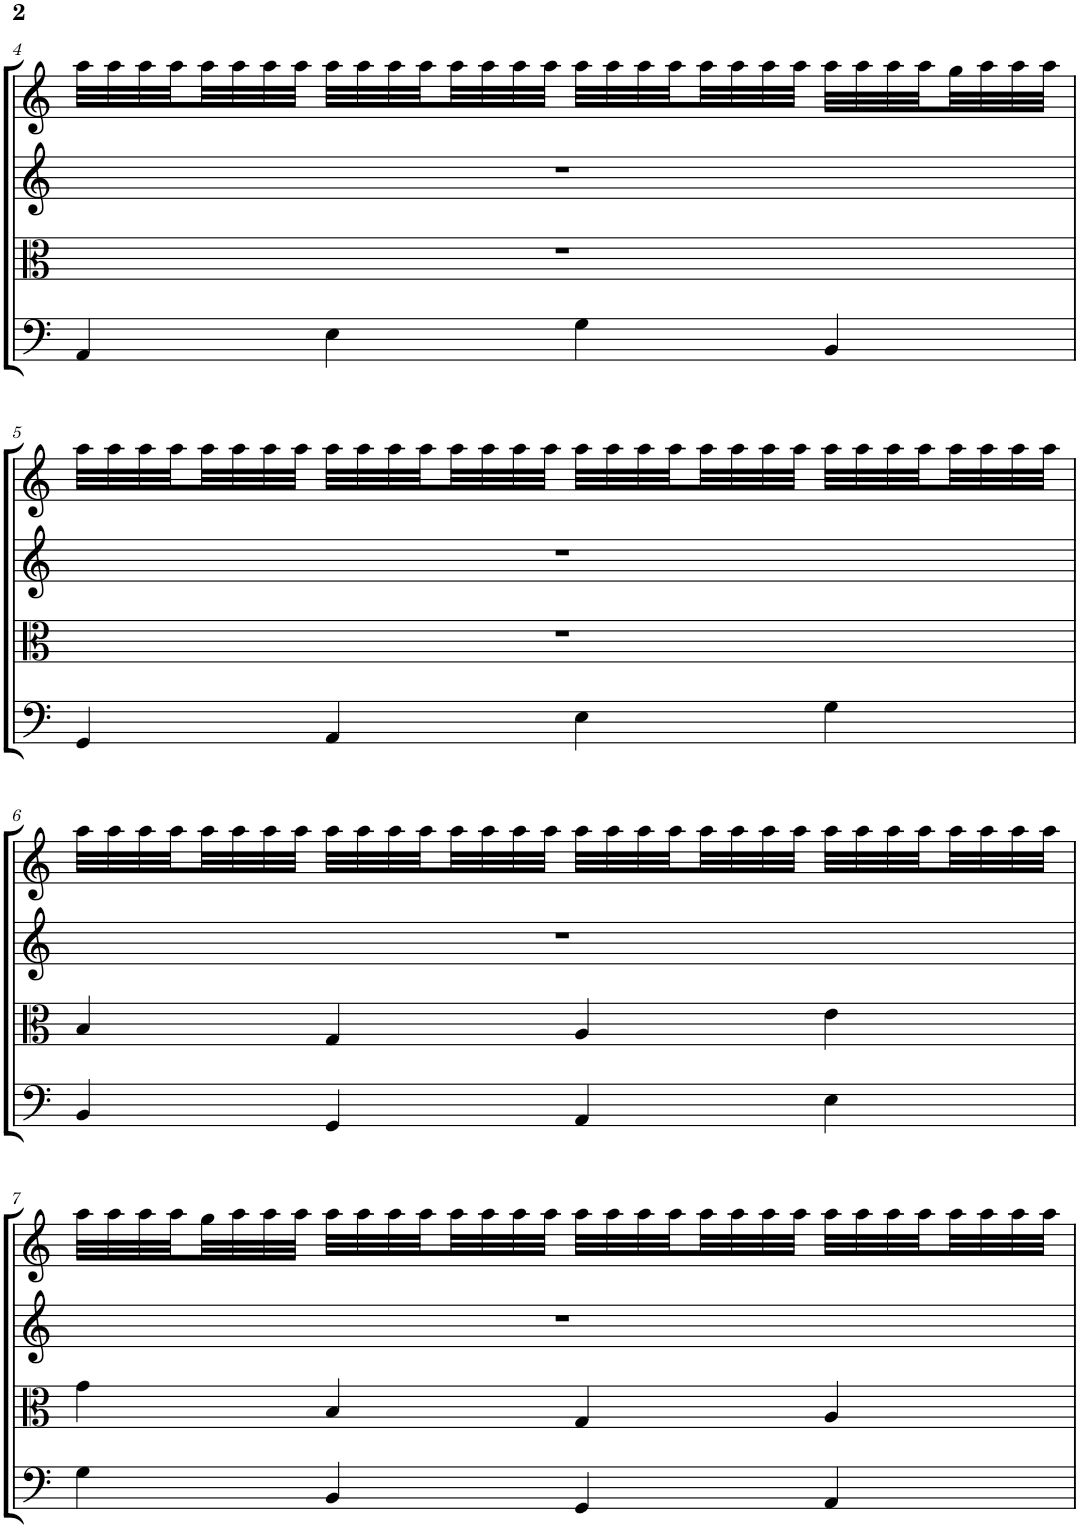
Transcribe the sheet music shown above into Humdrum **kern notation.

**kern	**kern	**kern	**kern
*part4	*part3	*part2	*part1
*staff4	*staff3	*staff2	*staff1
*I"Violoncello	*I"Viola	*I"Violin II	*I"Violin I
*I'Vc	*I'Vla	*I'Vln	*I'Vln
!!LO:PB:g=z
*clefF4	*clefC3	*clefG2	*clefG2
*k[]	*k[]	*k[]	*k[]
*M4/4	*M4/4	*M4/4	*M4/4
=4	=4	=4	=4
4AA/	1r	1r	32aa\LLL
.	.	.	32aa\
.	.	.	32aa\
.	.	.	32aa\
.	.	.	32aa\
.	.	.	32aa\
.	.	.	32aa\
.	.	.	32aa\JJJ
4E\	.	.	32aa\LLL
.	.	.	32aa\
.	.	.	32aa\
.	.	.	32aa\
.	.	.	32aa\
.	.	.	32aa\
.	.	.	32aa\
.	.	.	32aa\JJJ
4G\	.	.	32aa\LLL
.	.	.	32aa\
.	.	.	32aa\
.	.	.	32aa\
.	.	.	32aa\
.	.	.	32aa\
.	.	.	32aa\
.	.	.	32aa\JJJ
4BB/	.	.	32aa\LLL
.	.	.	32aa\
.	.	.	32aa\
.	.	.	32aa\
.	.	.	32gg\
.	.	.	32aa\
.	.	.	32aa\
.	.	.	32aa\JJJ
!!LO:LB:g=z
=5	=5	=5	=5
4GG/	1r	1r	32aa\LLL
.	.	.	32aa\
.	.	.	32aa\
.	.	.	32aa\
.	.	.	32aa\
.	.	.	32aa\
.	.	.	32aa\
.	.	.	32aa\JJJ
4AA/	.	.	32aa\LLL
.	.	.	32aa\
.	.	.	32aa\
.	.	.	32aa\
.	.	.	32aa\
.	.	.	32aa\
.	.	.	32aa\
.	.	.	32aa\JJJ
4E\	.	.	32aa\LLL
.	.	.	32aa\
.	.	.	32aa\
.	.	.	32aa\
.	.	.	32aa\
.	.	.	32aa\
.	.	.	32aa\
.	.	.	32aa\JJJ
4G\	.	.	32aa\LLL
.	.	.	32aa\
.	.	.	32aa\
.	.	.	32aa\
.	.	.	32aa\
.	.	.	32aa\
.	.	.	32aa\
.	.	.	32aa\JJJ
!!LO:LB:g=z
=6	=6	=6	=6
4BB/	4B/	1r	32aa\LLL
.	.	.	32aa\
.	.	.	32aa\
.	.	.	32aa\
.	.	.	32aa\
.	.	.	32aa\
.	.	.	32aa\
.	.	.	32aa\JJJ
4GG/	4G/	.	32aa\LLL
.	.	.	32aa\
.	.	.	32aa\
.	.	.	32aa\
.	.	.	32aa\
.	.	.	32aa\
.	.	.	32aa\
.	.	.	32aa\JJJ
4AA/	4A/	.	32aa\LLL
.	.	.	32aa\
.	.	.	32aa\
.	.	.	32aa\
.	.	.	32aa\
.	.	.	32aa\
.	.	.	32aa\
.	.	.	32aa\JJJ
4E\	4e\	.	32aa\LLL
.	.	.	32aa\
.	.	.	32aa\
.	.	.	32aa\
.	.	.	32aa\
.	.	.	32aa\
.	.	.	32aa\
.	.	.	32aa\JJJ
!!LO:LB:g=z
=7	=7	=7	=7
4G\	4g\	1r	32aa\LLL
.	.	.	32aa\
.	.	.	32aa\
.	.	.	32aa\
.	.	.	32gg\
.	.	.	32aa\
.	.	.	32aa\
.	.	.	32aa\JJJ
4BB/	4B/	.	32aa\LLL
.	.	.	32aa\
.	.	.	32aa\
.	.	.	32aa\
.	.	.	32aa\
.	.	.	32aa\
.	.	.	32aa\
.	.	.	32aa\JJJ
4GG/	4G/	.	32aa\LLL
.	.	.	32aa\
.	.	.	32aa\
.	.	.	32aa\
.	.	.	32aa\
.	.	.	32aa\
.	.	.	32aa\
.	.	.	32aa\JJJ
4AA/	4A/	.	32aa\LLL
.	.	.	32aa\
.	.	.	32aa\
.	.	.	32aa\
.	.	.	32aa\
.	.	.	32aa\
.	.	.	32aa\
.	.	.	32aa\JJJ
=	=	=	=
*-	*-	*-	*-
